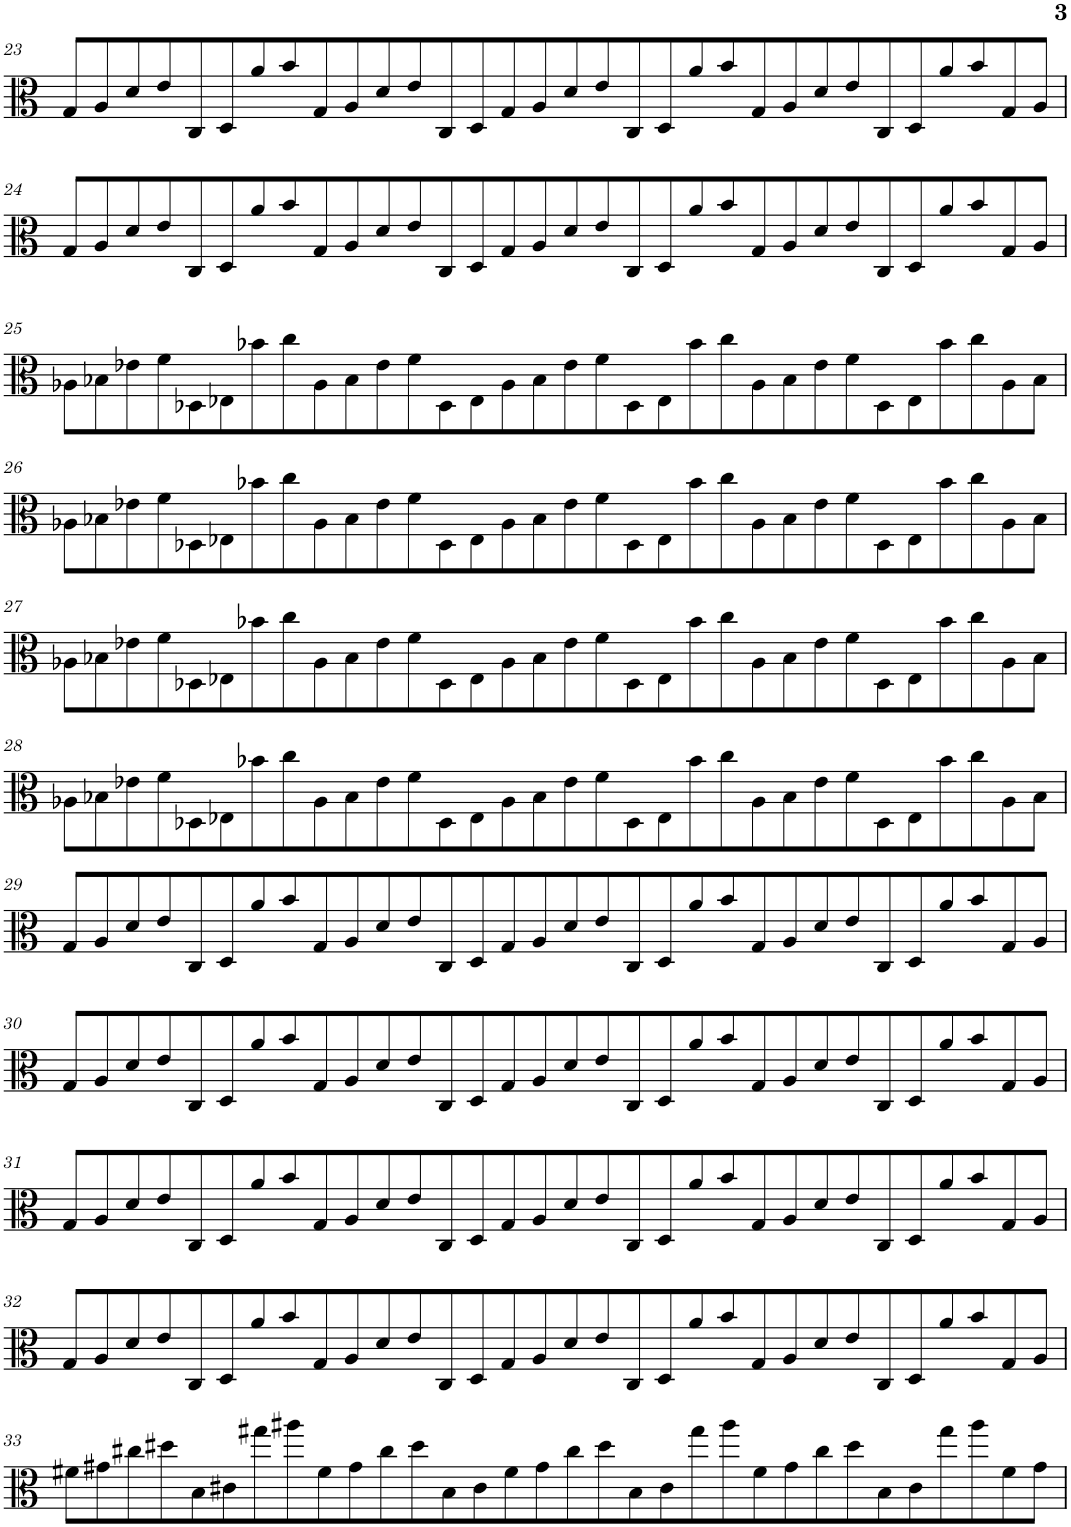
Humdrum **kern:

**kern
*part1
*staff1
*I"Viola
*I'Vla.
!!LO:PB:g=z
*clefC3
*k[]
*M8/2
=23
8G/L
8A/
8d/
8e/
8C/
8D/
8a/
8b/
8G/
8A/
8d/
8e/
8C/
8D/
8G/
8A/
8d/
8e/
8C/
8D/
8a/
8b/
8G/
8A/
8d/
8e/
8C/
8D/
8a/
8b/
8G/
8A/J
!!LO:LB:g=z
=24
8G/L
8A/
8d/
8e/
8C/
8D/
8a/
8b/
8G/
8A/
8d/
8e/
8C/
8D/
8G/
8A/
8d/
8e/
8C/
8D/
8a/
8b/
8G/
8A/
8d/
8e/
8C/
8D/
8a/
8b/
8G/
8A/J
!!LO:LB:g=z
=25
8A-X\L
8B-X\
8e-X\
8f\
8D-X\
8E-X\
8b-X\
8cc\
8A-\
8B-\
8e-\
8f\
8D-\
8E-\
8A-\
8B-\
8e-\
8f\
8D-\
8E-\
8b-\
8cc\
8A-\
8B-\
8e-\
8f\
8D-\
8E-\
8b-\
8cc\
8A-\
8B-\J
!!LO:LB:g=z
=26
8A-X\L
8B-X\
8e-X\
8f\
8D-X\
8E-X\
8b-X\
8cc\
8A-\
8B-\
8e-\
8f\
8D-\
8E-\
8A-\
8B-\
8e-\
8f\
8D-\
8E-\
8b-\
8cc\
8A-\
8B-\
8e-\
8f\
8D-\
8E-\
8b-\
8cc\
8A-\
8B-\J
!!LO:LB:g=z
=27
8A-X\L
8B-X\
8e-X\
8f\
8D-X\
8E-X\
8b-X\
8cc\
8A-\
8B-\
8e-\
8f\
8D-\
8E-\
8A-\
8B-\
8e-\
8f\
8D-\
8E-\
8b-\
8cc\
8A-\
8B-\
8e-\
8f\
8D-\
8E-\
8b-\
8cc\
8A-\
8B-\J
!!LO:LB:g=z
=28
8A-X\L
8B-X\
8e-X\
8f\
8D-X\
8E-X\
8b-X\
8cc\
8A-\
8B-\
8e-\
8f\
8D-\
8E-\
8A-\
8B-\
8e-\
8f\
8D-\
8E-\
8b-\
8cc\
8A-\
8B-\
8e-\
8f\
8D-\
8E-\
8b-\
8cc\
8A-\
8B-\J
!!LO:LB:g=z
=29
8G/L
8A/
8d/
8e/
8C/
8D/
8a/
8b/
8G/
8A/
8d/
8e/
8C/
8D/
8G/
8A/
8d/
8e/
8C/
8D/
8a/
8b/
8G/
8A/
8d/
8e/
8C/
8D/
8a/
8b/
8G/
8A/J
!!LO:LB:g=z
=30
8G/L
8A/
8d/
8e/
8C/
8D/
8a/
8b/
8G/
8A/
8d/
8e/
8C/
8D/
8G/
8A/
8d/
8e/
8C/
8D/
8a/
8b/
8G/
8A/
8d/
8e/
8C/
8D/
8a/
8b/
8G/
8A/J
!!LO:LB:g=z
=31
8G/L
8A/
8d/
8e/
8C/
8D/
8a/
8b/
8G/
8A/
8d/
8e/
8C/
8D/
8G/
8A/
8d/
8e/
8C/
8D/
8a/
8b/
8G/
8A/
8d/
8e/
8C/
8D/
8a/
8b/
8G/
8A/J
!!LO:LB:g=z
=32
8G/L
8A/
8d/
8e/
8C/
8D/
8a/
8b/
8G/
8A/
8d/
8e/
8C/
8D/
8G/
8A/
8d/
8e/
8C/
8D/
8a/
8b/
8G/
8A/
8d/
8e/
8C/
8D/
8a/
8b/
8G/
8A/J
!!LO:LB:g=z
=33
8f#X\L
8g#X\
8cc#X\
8dd#X\
8B\
8c#X\
8gg#X\
8aa#X\
8f#\
8g#\
8cc#\
8dd#\
8B\
8c#\
8f#\
8g#\
8cc#\
8dd#\
8B\
8c#\
8gg#\
8aa#\
8f#\
8g#\
8cc#\
8dd#\
8B\
8c#\
8gg#\
8aa#\
8f#\
8g#\J
=
*-
